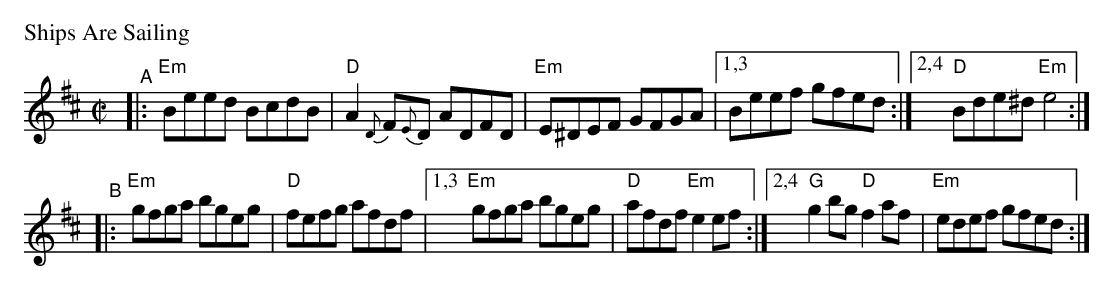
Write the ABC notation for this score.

X:1
M: C|
L: 1/8
P: Ships Are Sailing
K: Edor
"^A"\
|: "Em"Beed BcdB | "D"A2{D}F{E}D ADFD | "Em"E^DEF GFGA |[1,3 Beef gfed :|[2,4 "D"Bde^d "Em"e4 :|
"^B"\
|: "Em"gfga bgeg | "D"fefg afdf |[1,3 "Em"gfga bgeg | "D"afdf "Em"e2ef :|[2,4 "G"g2bg "D"f2af | "Em"edef gfed :|
